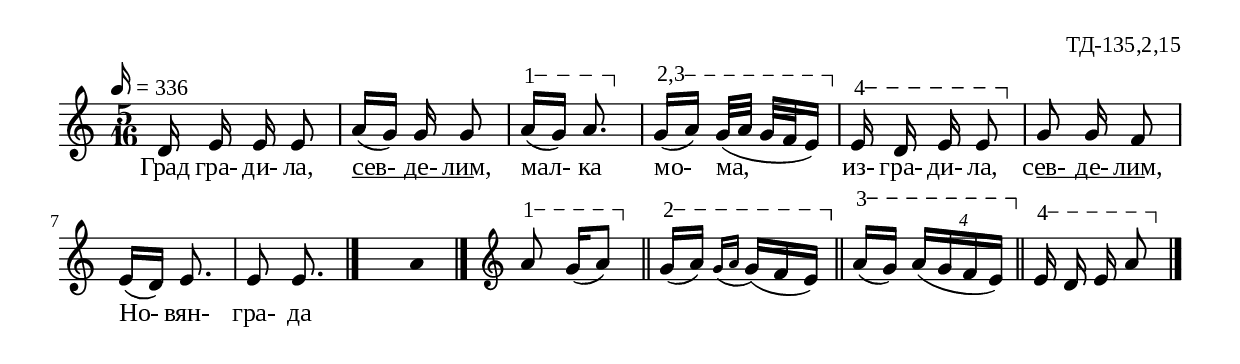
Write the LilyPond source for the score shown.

%{
td_135_2_15
%}

\include "td-preamble.ly"

\score {
\relative c' {
\tempo 16 = 336
\time 5/16
d16 e\noBeam e e8\noBeam | a16[( g]) g\noBeam g8 | 
\varA
a16\startTextSpan[( g]) a8.\stopTextSpan |
\varBC
g16\startTextSpan[( a]) g32[( a] g[ f e16\stopTextSpan]) | 
\varD
e16\startTextSpan d\noBeam e e8\stopTextSpan\noBeam | 
g8 g16\noBeam f8 | e16[( d]) e8. | e8 e8.\noBeam
 \bar "|." 
s8. \fixB a8 \fixC
  \bar "|." 
\set Score.measureLength = #(ly:make-moment 1 16)  
 s16 \bar ""  
 \set Score.measureLength = #(ly:make-moment 5 16)  
 \clef treble
\varA
a8\startTextSpan g16[( a8\stopTextSpan]) \bar "||"
\varB
g16\startTextSpan[( a]) \acciaccatura { g16[ a] } g[( f e\stopTextSpan]) \bar "||"
\varC
a16\startTextSpan[( g]) \times 3/4 { a16[( g f e\stopTextSpan]) } \bar "||"
\varD
e16\startTextSpan d\noBeam e a8\stopTextSpan\noBeam  
  \bar "|."  
}
\addlyrics { Град гра- ди- ла, 
сев- \startTextSpan де- лим, \stopTextSpan 
мал- ка мо- ма, из- гра- ди- ла,
сев- \startTextSpan де- лим, \stopTextSpan Но- вян- гра- да }
%
\layout {
%   \context { 
%	    \Staff \remove "Time_signature_engraver" } 
  indent = #0
  line-width = 190\mm
  ragged-right=##f
\context {
      \Lyrics
      \consists "Text_spanner_engraver"
      \override TextSpanner #'direction = #DOWN
      \override TextSpanner #'style = #'line    
      \override TextSpanner #'outside-staff-priority = ##f
      \override TextSpanner #'padding = #0.2 % sets the distance of the line from the lyrics
      \override TextSpanner #'bound-details =
      #`((left . ((Y . 0)
                  (padding . 0)
                  (attach-dir . ,LEFT)))
         (left-broken . ((end-on-note . #t)))
         (right . ((Y . 0)
                   (padding . 0)
                   (attach-dir . ,RIGHT))))
    }
}
%
\midi { 
	\context {
		\Score tempoWholesPerMinute = #(ly:make-moment 336 16)
		}
	}
}
%
\header{
  opus = "ТД-135,2,15"
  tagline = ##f
}


